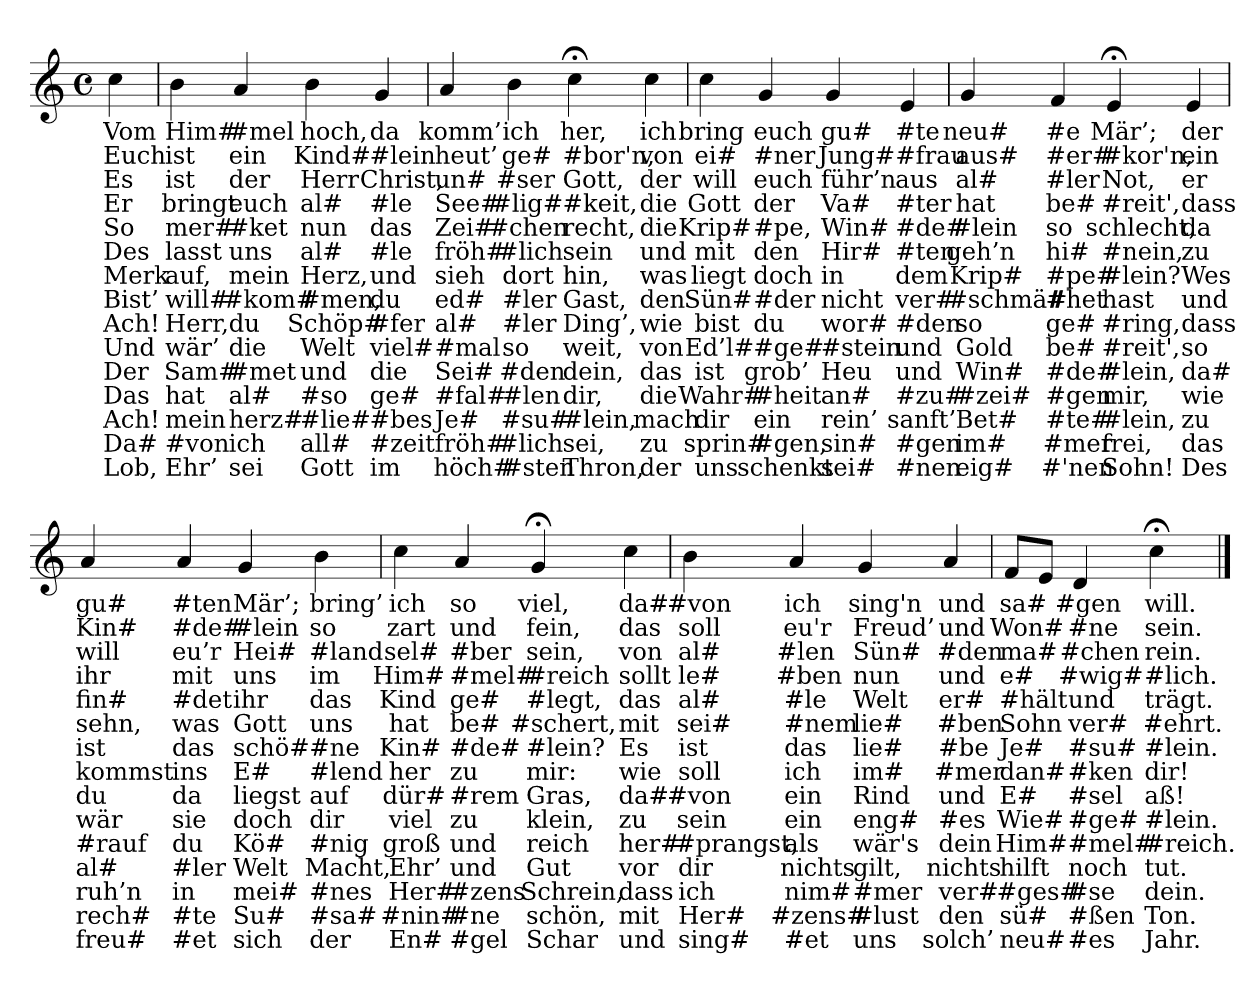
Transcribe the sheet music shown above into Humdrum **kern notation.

**kern	**text	**text	**text	**text	**text	**text	**text	**text	**text	**text	**text	**text	**text	**text	**text
*part1	*part1	*part1	*part1	*part1	*part1	*part1	*part1	*part1	*part1	*part1	*part1	*part1	*part1	*part1	*part1
*staff1	*staff1	*staff1	*staff1	*staff1	*staff1	*staff1	*staff1	*staff1	*staff1	*staff1	*staff1	*staff1	*staff1	*staff1	*staff1
*clefG2	*	*	*	*	*	*	*	*	*	*	*	*	*	*	*
*M4/4	*	*	*	*	*	*	*	*	*	*	*	*	*	*	*
*met(c)	*	*	*	*	*	*	*	*	*	*	*	*	*	*	*
=	=	=	=	=	=	=	=	=	=	=	=	=	=	=	=
4cc	Vom	Euch	Es	Er	So	Des	Merk	Bist’	Ach!	Und	Der	Das	Ach!	Da#	Lob,
=	=	=	=	=	=	=	=	=	=	=	=	=	=	=	=
4b	Him#	ist	ist	bringt	mer#	lasst	auf,	will#	Herr,	wär’	Sam#	hat	mein	#von	Ehr’
4a	#mel	ein	der	euch	#ket	uns	mein	#kom#	du	die	#met	al#	herz#	ich	sei
4b	hoch,	Kind#	Herr	al#	nun	al#	Herz,	#men,	Schöp#	Welt	und	#so	#lie#	all#	Gott
4g	da	#lein	Christ,	#le	das	#le	und	du	#fer	viel#	die	ge#	#bes	#zeit	im
=	=	=	=	=	=	=	=	=	=	=	=	=	=	=	=
4a	komm’	heut’	un#	See#	Zei#	fröh#	sieh	ed#	al#	#mal	Sei#	#fal#	Je#	fröh#	höch#
4b	ich	ge#	#ser	#lig#	#chen	#lich	dort	#ler	#ler	so	#den	#len	#su#	#lich	#sten
4cc;<	her,	#bor'n,	Gott,	#keit,	recht,	sein	hin,	Gast,	Ding’,	weit,	dein,	dir,	#lein,	sei,	Thron,
4cc	ich	von	der	die	die	und	was	den	wie	von	das	die	mach	zu	der
=	=	=	=	=	=	=	=	=	=	=	=	=	=	=	=
4cc	bring	ei#	will	Gott	Krip#	mit	liegt	Sün#	bist	Ed’l#	ist	Wahr#	dir	sprin#	uns
4g	euch	#ner	euch	der	#pe,	den	doch	#der	du	#ge#	grob’	#heit	ein	#gen,	schenkt
4g	gu#	Jung#	führ’n	Va#	Win#	Hir#	in	nicht	wor#	#stein	Heu	an#	rein’	sin#	sei#
4e	#te	#frau	aus	#ter	#de#	#ten	dem	ver#	#den	und	und	#zu#	sanft’	#gen	#nen
=	=	=	=	=	=	=	=	=	=	=	=	=	=	=	=
4g	neu#	aus#	al#	hat	#lein	geh’n	Krip#	#schmä#	so	Gold	Win#	#zei#	Bet#	im#	eig#
4f	#e	#er#	#ler	be#	so	hi#	#pe#	#het	ge#	be#	#de#	#gen	#te#	#mer	#'nen
4e;<	Mär’;	#kor'n,	Not,	#reit',	schlecht,	#nein,	#lein?	hast	#ring,	#reit',	#lein,	mir,	#lein,	frei,	Sohn!
4e	der	ein	er	dass	da	zu	Wes	und	dass	so	da#	wie	zu	das	Des
=	=	=	=	=	=	=	=	=	=	=	=	=	=	=	=
4a	gu#	Kin#	will	ihr	fin#	sehn,	ist	kommst	du	wär	#rauf	al#	ruh’n	rech#	freu#
4a	#ten	#de#	eu’r	mit	#det	was	das	ins	da	sie	du	#ler	in	#te	#et
4g	Mär’;	#lein	Hei#	uns	ihr	Gott	schö#	E#	liegst	doch	Kö#	Welt	mei#	Su#	sich
4b	bring’	so	#land	im	das	uns	#ne	#lend	auf	dir	#nig	Macht,	#nes	#sa#	der
=	=	=	=	=	=	=	=	=	=	=	=	=	=	=	=
4cc	ich	zart	sel#	Him#	Kind	hat	Kin#	her	dür#	viel	groß	Ehr’	Her#	#nin#	En#
4a	so	und	#ber	#mel#	ge#	be#	#de#	zu	#rem	zu	und	und	#zens	#ne	#gel
4g;<	viel,	fein,	sein,	#reich	#legt,	#schert,	#lein?	mir:	Gras,	klein,	reich	Gut	Schrein,	schön,	Schar
4cc	da#	das	von	sollt	das	mit	Es	wie	da#	zu	her#	vor	dass	mit	und
=	=	=	=	=	=	=	=	=	=	=	=	=	=	=	=
4b	#von	soll	al#	le#	al#	sei#	ist	soll	#von	sein	#prangst,	dir	ich	Her#	sing#
4a	ich	eu'r	#len	#ben	#le	#nem	das	ich	ein	ein	als	nichts	nim#	#zens#	#et
4g	sing'n	Freud’	Sün#	nun	Welt	lie#	lie#	im#	Rind	eng#	wär's	gilt,	#mer	#lust	uns
4a	und	und	#den	und	er#	#ben	#be	#mer	und	#es	dein	nichts	ver#	den	solch’
=	=	=	=	=	=	=	=	=	=	=	=	=	=	=	=
8fL	sa#	Won#	ma#	e#	#hält	Sohn	Je#	dan#	E#	Wie#	Him#	hilft	#ges#	sü#	neu#
8eJ	.	.	.	.	.	.	.	.	.	.	.	.	.	.	.
4d	#gen	#ne	#chen	#wig#	und	ver#	#su#	#ken	#sel	#ge#	#mel#	noch	#se	#ßen	#es
4cc;<	will.	sein.	rein.	#lich.	trägt.	#ehrt.	#lein.	dir!	aß!	#lein.	#reich.	tut.	dein.	Ton.	Jahr.
==	==	==	==	==	==	==	==	==	==	==	==	==	==	==	==
*-	*-	*-	*-	*-	*-	*-	*-	*-	*-	*-	*-	*-	*-	*-	*-
